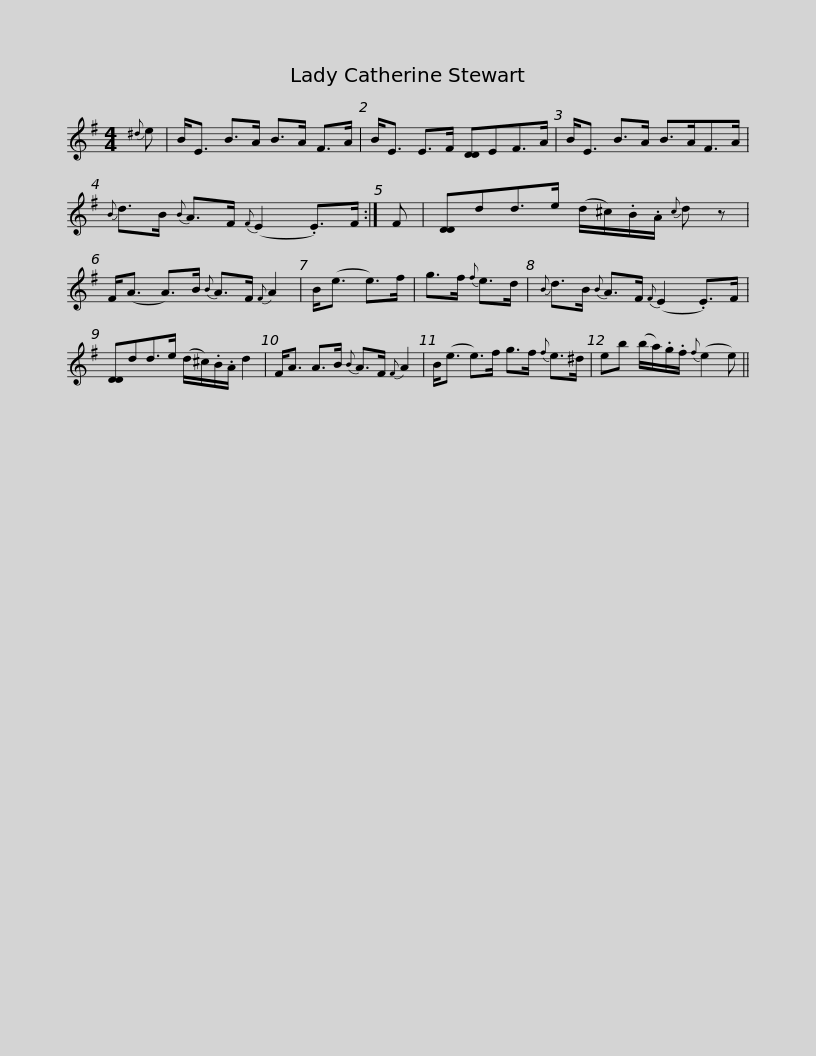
X:1
L:1/8
M:4/4
I:linebreak $
K:Emin
V:1 treble
V:1
{^d} e | B<E B>A B>A F>A | B<E E>F [DD]EF>A | B<E B>A B>AF>A |{B} d>B{B} A>F{F} (E2 .E>)F :|$ %5
 F | [DD]dd>e (d/^c/).B/.A/{c} d z | F<(A A>)B{B} A>F{F} A2 | B<(e e>)f | g>f{f} e>d |$ %10
{B} d>B{B} A>F{F} (E2 .E>)F | [DD]dd>e (d/^c/).B/.A/ d2 | F<A A>B{B} A>F{F} A2 | B<(e e>)f g>f{f} e>^d |$ eb (b/a/).g/.f/{f} (e2 e) || %15
